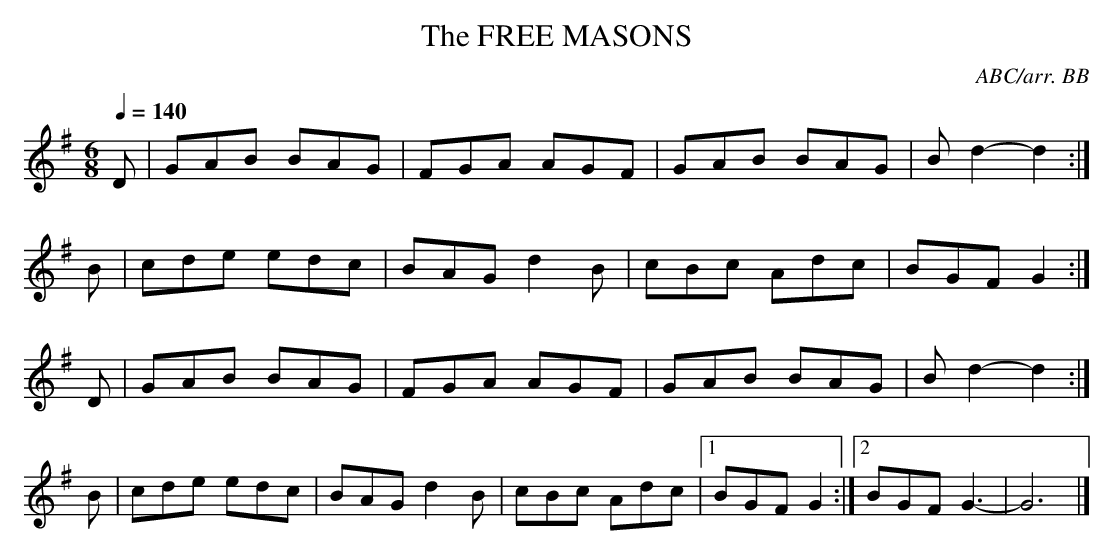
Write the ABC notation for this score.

X:1
T:FREE MASONS, The
C:ABC/arr. BB
I repeated the sections to make the sound file more helpful
(I hope)!
L:1/8
Q:1/4=140
M:6/8
K:G
D|GAB BAG|FGA AGF|GAB BAG|Bd2-d2 :|
B|cde edc|BAG d2B|cBc Adc|BGF G2 :|
D|GAB BAG|FGA AGF|GAB BAG|Bd2-d2 :|
B|cde edc|BAG d2B|cBc Adc|1 BGF G2 :|\
[2BGF G3-|G6|]
